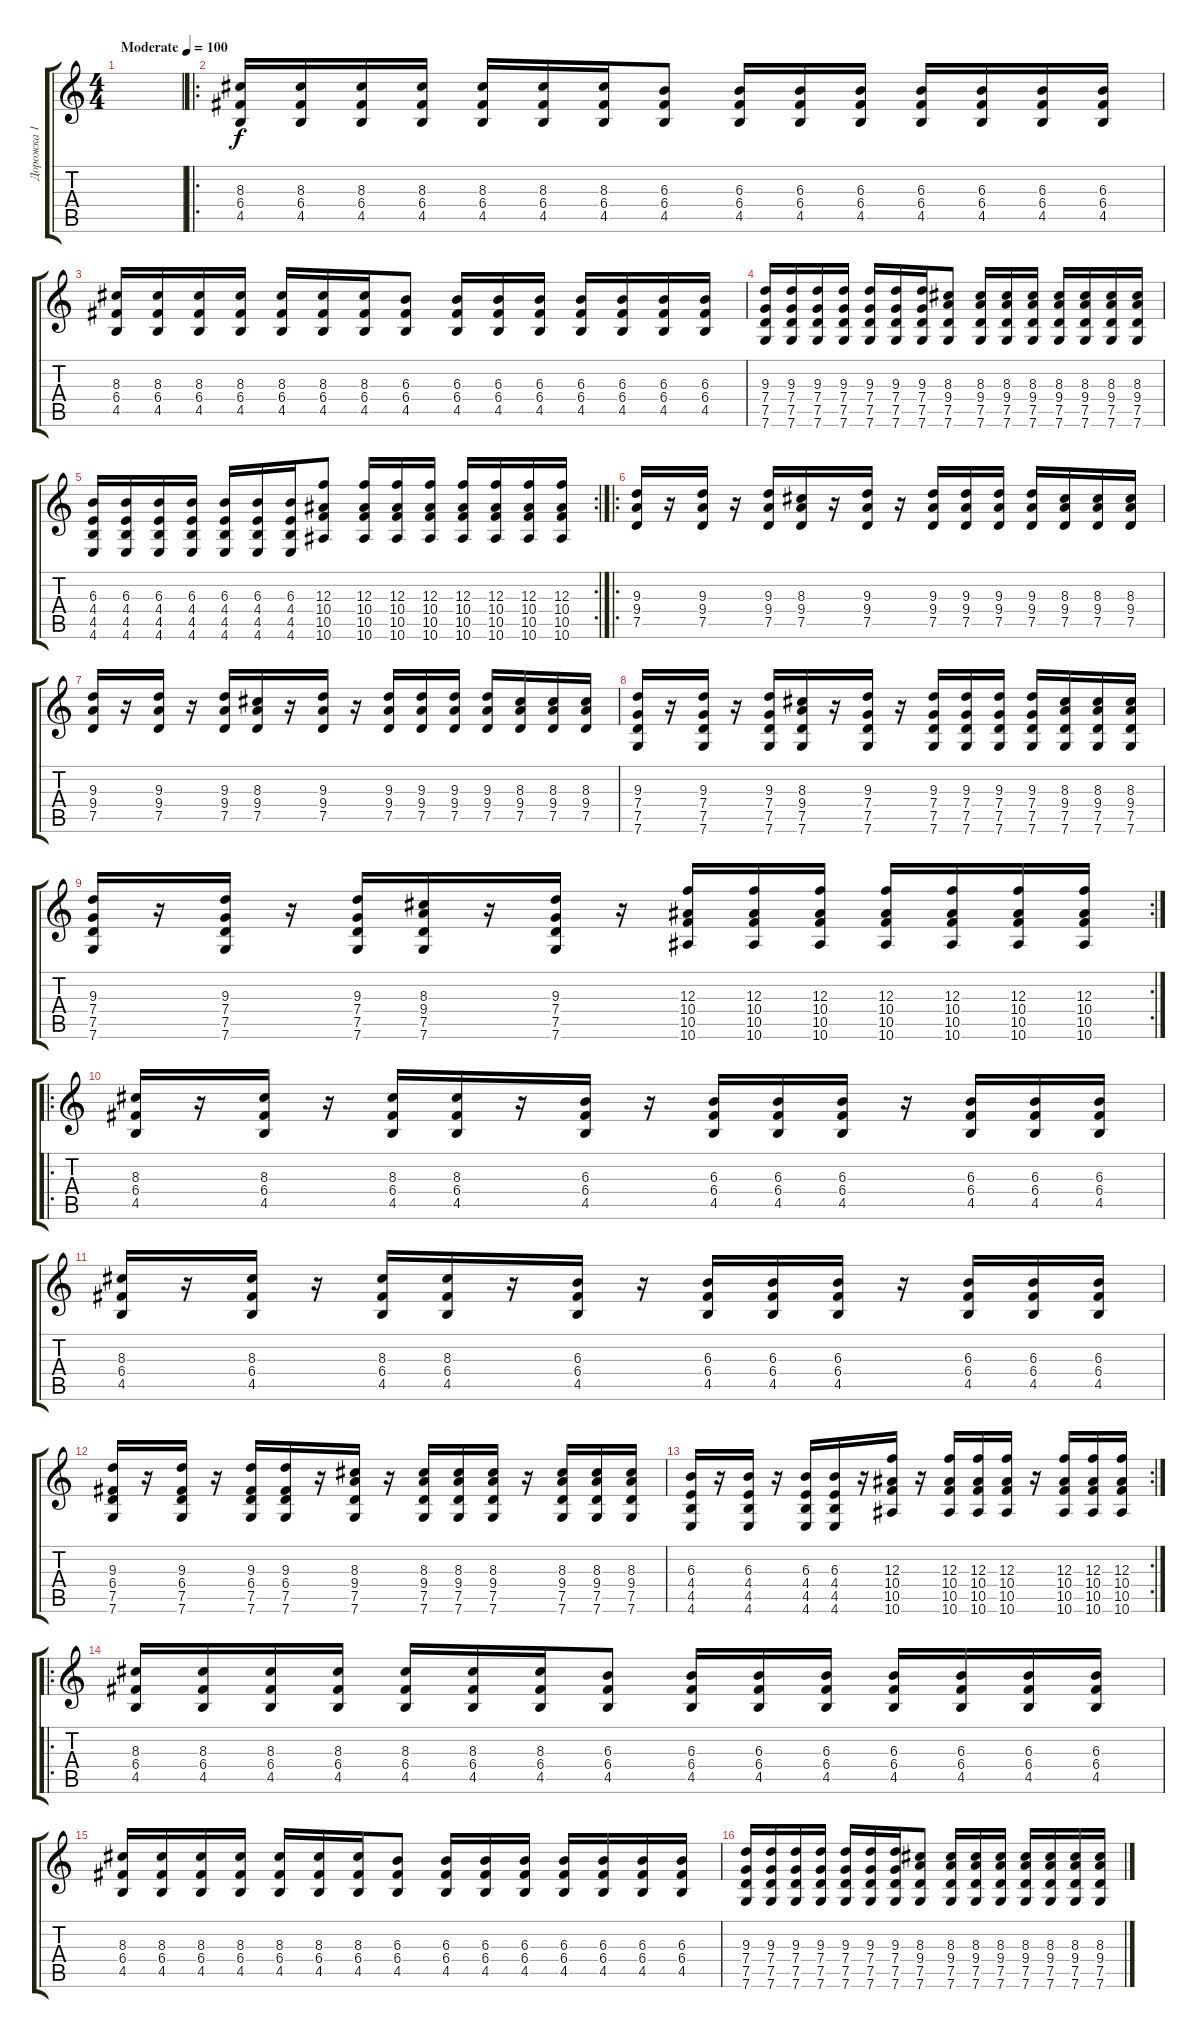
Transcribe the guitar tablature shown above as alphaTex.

\track ("Дорожка 1" "Дорожка 1") {instrument distortionguitar}
\staff {score tabs}
\tuning (D4 A3 F3 C3 G2 C2) {hide}
\ts (4 4)
\tempo (100 "Moderate")
\clef g2
\ks c
|
\ro
(8.3 6.4 4.5).16 (8.3 6.4 4.5).16 (8.3 6.4 4.5).16 (8.3 6.4 4.5).16 (8.3 6.4 4.5).16 (8.3 6.4 4.5).16 (8.3 6.4 4.5).16 (6.3 6.4 4.5).8 (6.3 6.4 4.5).16 (6.3 6.4 4.5).16 (6.3 6.4 4.5).16 (6.3 6.4 4.5).16 (6.3 6.4 4.5).16 (6.3 6.4 4.5).16 (6.3 6.4 4.5).16 |
(8.3 6.4 4.5).16 (8.3 6.4 4.5).16 (8.3 6.4 4.5).16 (8.3 6.4 4.5).16 (8.3 6.4 4.5).16 (8.3 6.4 4.5).16 (8.3 6.4 4.5).16 (6.3 6.4 4.5).8 (6.3 6.4 4.5).16 (6.3 6.4 4.5).16 (6.3 6.4 4.5).16 (6.3 6.4 4.5).16 (6.3 6.4 4.5).16 (6.3 6.4 4.5).16 (6.3 6.4 4.5).16 |
(9.3 7.4 7.5 7.6).16 (9.3 7.4 7.5 7.6).16 (9.3 7.4 7.5 7.6).16 (9.3 7.4 7.5 7.6).16 (9.3 7.4 7.5 7.6).16 (9.3 7.4 7.5 7.6).16 (9.3 7.4 7.5 7.6).16 (8.3 9.4 7.5 7.6).8 (8.3 9.4 7.5 7.6).16 (8.3 9.4 7.5 7.6).16 (8.3 9.4 7.5 7.6).16 (8.3 9.4 7.5 7.6).16 (8.3 9.4 7.5 7.6).16 (8.3 9.4 7.5 7.6).16 (8.3 9.4 7.5 7.6).16 |
\rc 2
(6.3 4.4 4.5 4.6).16 (6.3 4.4 4.5 4.6).16 (6.3 4.4 4.5 4.6).16 (6.3 4.4 4.5 4.6).16 (6.3 4.4 4.5 4.6).16 (6.3 4.4 4.5 4.6).16 (6.3 4.4 4.5 4.6).16 (12.3 10.4 10.5 10.6).8 (12.3 10.4 10.5 10.6).16 (12.3 10.4 10.5 10.6).16 (12.3 10.4 10.5 10.6).16 (12.3 10.4 10.5 10.6).16 (12.3 10.4 10.5 10.6).16 (12.3 10.4 10.5 10.6).16 (12.3 10.4 10.5 10.6).16 |
\ro
(9.3 9.4 7.5).16 r.16 (9.3 9.4 7.5).16 r.16 (9.3 9.4 7.5).16 (8.3 9.4 7.5).16 r.16 (9.3 9.4 7.5).16 r.16 (9.3 9.4 7.5).16 (9.3 9.4 7.5).16 (9.3 9.4 7.5).16 (9.3 9.4 7.5).16 (8.3 9.4 7.5).16 (8.3 9.4 7.5).16 (8.3 9.4 7.5).16 |
(9.3 9.4 7.5).16 r.16 (9.3 9.4 7.5).16 r.16 (9.3 9.4 7.5).16 (8.3 9.4 7.5).16 r.16 (9.3 9.4 7.5).16 r.16 (9.3 9.4 7.5).16 (9.3 9.4 7.5).16 (9.3 9.4 7.5).16 (9.3 9.4 7.5).16 (8.3 9.4 7.5).16 (8.3 9.4 7.5).16 (8.3 9.4 7.5).16 |
(9.3 7.4 7.5 7.6).16 r.16 (9.3 7.4 7.5 7.6).16 r.16 (9.3 7.4 7.5 7.6).16 (8.3 9.4 7.5 7.6).16 r.16 (9.3 7.4 7.5 7.6).16 r.16 (9.3 7.4 7.5 7.6).16 (9.3 7.4 7.5 7.6).16 (9.3 7.4 7.5 7.6).16 (9.3 7.4 7.5 7.6).16 (8.3 9.4 7.5 7.6).16 (8.3 9.4 7.5 7.6).16 (8.3 9.4 7.5 7.6).16 |
\rc 2
(9.3 7.4 7.5 7.6).16 r.16 (9.3 7.4 7.5 7.6).16 r.16 (9.3 7.4 7.5 7.6).16 (8.3 9.4 7.5 7.6).16 r.16 (9.3 7.4 7.5 7.6).16 r.16 (12.3 10.4 10.5 10.6).16 (12.3 10.4 10.5 10.6).16 (12.3 10.4 10.5 10.6).16 (12.3 10.4 10.5 10.6).16 (12.3 10.4 10.5 10.6).16 (12.3 10.4 10.5 10.6).16 (12.3 10.4 10.5 10.6).16 |
\ro
(8.3 6.4 4.5).16 r.16 (8.3 6.4 4.5).16 r.16 (8.3 6.4 4.5).16 (8.3 6.4 4.5).16 r.16 (6.3 6.4 4.5).16 r.16 (6.3 6.4 4.5).16 (6.3 6.4 4.5).16 (6.3 6.4 4.5).16 r.16 (6.3 6.4 4.5).16 (6.3 6.4 4.5).16 (6.3 6.4 4.5).16 |
(8.3 6.4 4.5).16 r.16 (8.3 6.4 4.5).16 r.16 (8.3 6.4 4.5).16 (8.3 6.4 4.5).16 r.16 (6.3 6.4 4.5).16 r.16 (6.3 6.4 4.5).16 (6.3 6.4 4.5).16 (6.3 6.4 4.5).16 r.16 (6.3 6.4 4.5).16 (6.3 6.4 4.5).16 (6.3 6.4 4.5).16 |
(9.3 6.4 7.5 7.6).16 r.16 (9.3 6.4 7.5 7.6).16 r.16 (9.3 6.4 7.5 7.6).16 (9.3 6.4 7.5 7.6).16 r.16 (8.3 9.4 7.5 7.6).16 r.16 (8.3 9.4 7.5 7.6).16 (8.3 9.4 7.5 7.6).16 (8.3 9.4 7.5 7.6).16 r.16 (8.3 9.4 7.5 7.6).16 (8.3 9.4 7.5 7.6).16 (8.3 9.4 7.5 7.6).16 |
\rc 2
(6.3 4.4 4.5 4.6).16 r.16 (6.3 4.4 4.5 4.6).16 r.16 (6.3 4.4 4.5 4.6).16 (6.3 4.4 4.5 4.6).16 r.16 (12.3 10.4 10.5 10.6).16 r.16 (12.3 10.4 10.5 10.6).16 (12.3 10.4 10.5 10.6).16 (12.3 10.4 10.5 10.6).16 r.16 (12.3 10.4 10.5 10.6).16 (12.3 10.4 10.5 10.6).16 (12.3 10.4 10.5 10.6).16 |
\ro
(8.3 6.4 4.5).16 (8.3 6.4 4.5).16 (8.3 6.4 4.5).16 (8.3 6.4 4.5).16 (8.3 6.4 4.5).16 (8.3 6.4 4.5).16 (8.3 6.4 4.5).16 (6.3 6.4 4.5).8 (6.3 6.4 4.5).16 (6.3 6.4 4.5).16 (6.3 6.4 4.5).16 (6.3 6.4 4.5).16 (6.3 6.4 4.5).16 (6.3 6.4 4.5).16 (6.3 6.4 4.5).16 |
(8.3 6.4 4.5).16 (8.3 6.4 4.5).16 (8.3 6.4 4.5).16 (8.3 6.4 4.5).16 (8.3 6.4 4.5).16 (8.3 6.4 4.5).16 (8.3 6.4 4.5).16 (6.3 6.4 4.5).8 (6.3 6.4 4.5).16 (6.3 6.4 4.5).16 (6.3 6.4 4.5).16 (6.3 6.4 4.5).16 (6.3 6.4 4.5).16 (6.3 6.4 4.5).16 (6.3 6.4 4.5).16 |
(9.3 7.4 7.5 7.6).16 (9.3 7.4 7.5 7.6).16 (9.3 7.4 7.5 7.6).16 (9.3 7.4 7.5 7.6).16 (9.3 7.4 7.5 7.6).16 (9.3 7.4 7.5 7.6).16 (9.3 7.4 7.5 7.6).16 (8.3 9.4 7.5 7.6).8 (8.3 9.4 7.5 7.6).16 (8.3 9.4 7.5 7.6).16 (8.3 9.4 7.5 7.6).16 (8.3 9.4 7.5 7.6).16 (8.3 9.4 7.5 7.6).16 (8.3 9.4 7.5 7.6).16 (8.3 9.4 7.5 7.6).16
